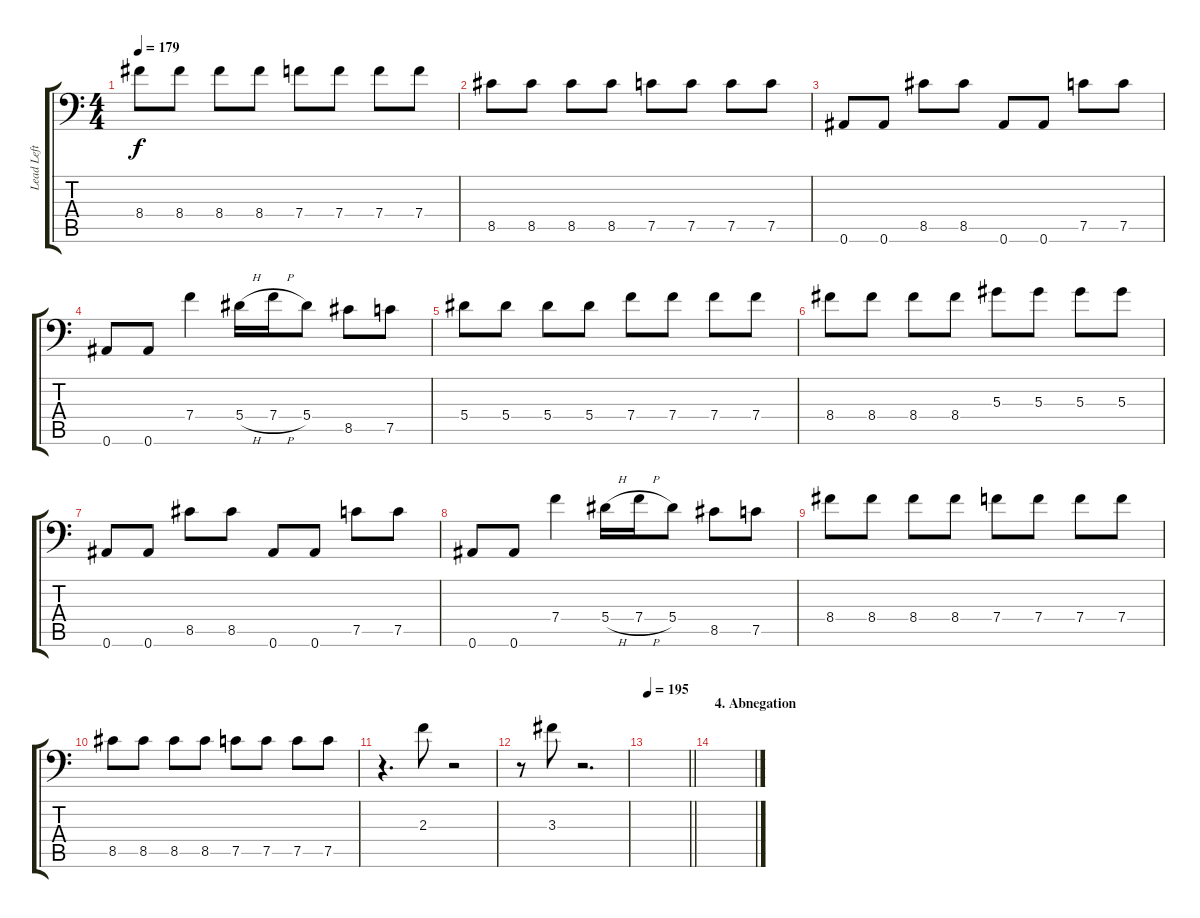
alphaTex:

\track ("Lead Left 1" "Lead Left ") {instrument distortionguitar}
\staff {score tabs}
\tuning (C4 G3 Eb3 Bb2 F2 Bb1) {hide}
\ts (4 4)
\tempo 179
\clef f4
\ks c
8.4.8{dy f} 8.4.8 8.4.8 8.4.8 7.4.8 7.4.8 7.4.8 7.4.8 |
8.5.8 8.5.8 8.5.8 8.5.8 7.5.8 7.5.8 7.5.8 7.5.8 |
0.6.8 0.6.8 8.5.8 8.5.8 0.6.8 0.6.8 7.5.8 7.5.8 |
0.6.8 0.6.8 7.4.4 5.4{h}.16 7.4{h}.16 5.4.8 8.5.8 7.5.8 |
5.4.8 5.4.8 5.4.8 5.4.8 7.4.8 7.4.8 7.4.8 7.4.8 |
8.4.8 8.4.8 8.4.8 8.4.8 5.3.8 5.3.8 5.3.8 5.3.8 |
0.6.8 0.6.8 8.5.8 8.5.8 0.6.8 0.6.8 7.5.8 7.5.8 |
0.6.8 0.6.8 7.4.4 5.4{h}.16 7.4{h}.16 5.4.8 8.5.8 7.5.8 |
8.4.8 8.4.8 8.4.8 8.4.8 7.4.8 7.4.8 7.4.8 7.4.8 |
8.5.8 8.5.8 8.5.8 8.5.8 7.5.8 7.5.8 7.5.8 7.5.8 |
r.4{d} 2.3.8 r.2 |
r.8 3.3.8 r.2{d} |
\tempo 195
\barLineRight lightlight
|
\section ("" "4. Abnegation")
